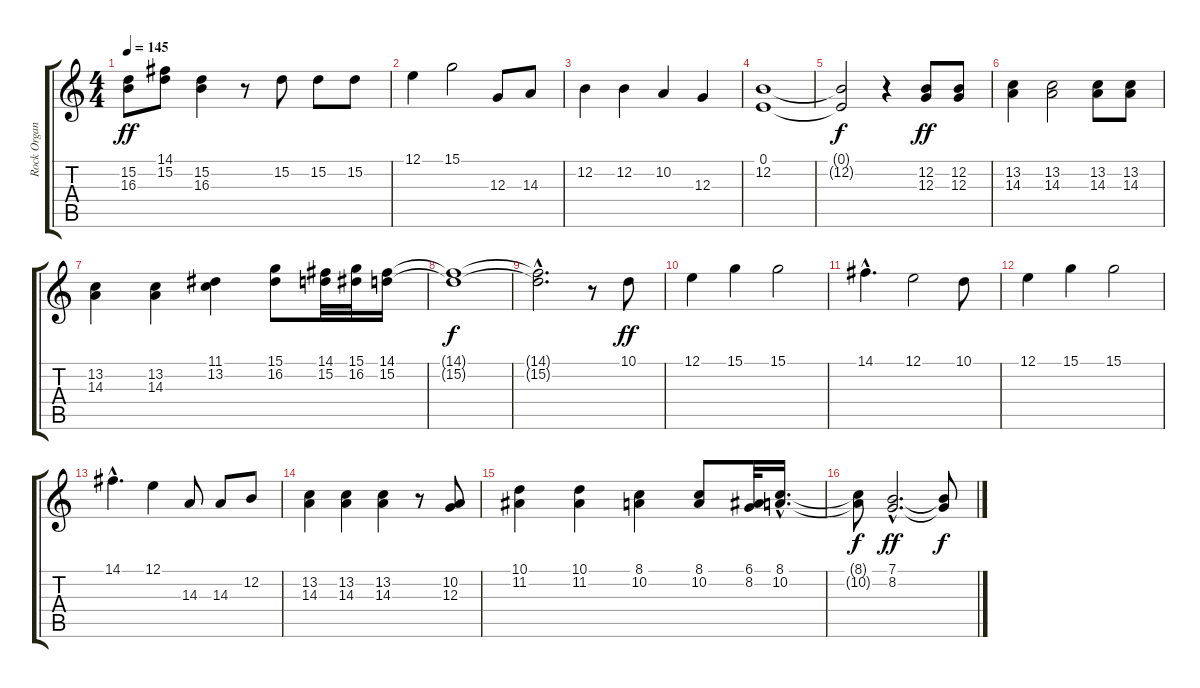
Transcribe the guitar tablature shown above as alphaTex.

\track ("Rock Organ Lead" "Rock Organ") {instrument rockorgan}
\staff {score tabs}
\tuning (E4 B3 G3 D3 A2 E2) {hide}
\ts (4 4)
\tempo 145
\clef g2
\ks c
(15.2 16.3).8{dy ff} (14.1 15.2).8 (15.2 16.3).4 r.8 15.2.8 15.2.8 15.2.8 |
12.1.4 15.1.2 12.3.8 14.3.8 |
12.2.4 12.2.4 10.2.4 12.3.4 |
(0.1 12.2).1 |
(0.1{t} 12.2{t}).2{dy f} r.4 (12.2 12.3).8{dy ff} (12.2 12.3).8 |
(13.2 14.3).4 (13.2 14.3).2 (13.2 14.3).8 (13.2 14.3).8 |
(13.2 14.3).4 (13.2 14.3).4 (11.1 13.2).4 (15.1 16.2).8 (14.1 15.2).32 (15.1 16.2).32 (14.1 15.2).16 |
(14.1{t} 15.2{t}).1{dy f} |
(14.1{hac t} 15.2{hac t}).2{d} r.8 10.1.8{dy ff} |
12.1.4 15.1.4 15.1.2 |
14.1{hac}.4{d} 12.1.2 10.1.8 |
12.1.4 15.1.4 15.1.2 |
14.1{hac}.4{d} 12.1.4 14.3.8 14.3.8 12.2.8 |
(13.2 14.3).4 (13.2 14.3).4 (13.2 14.3).4 r.8 (10.2 12.3).8 |
(10.1 11.2).4 (10.1 11.2).4 (8.1 10.2).4 (8.1 10.2).8 (6.1 8.2).32 (8.1{hac} 10.2{hac}).16{d} |
(8.1{t} 10.2{t}).8{dy f} (7.1{hac} 8.2{hac}).2{d dy ff} (7.1{t} 8.2{t}).8{dy f}
